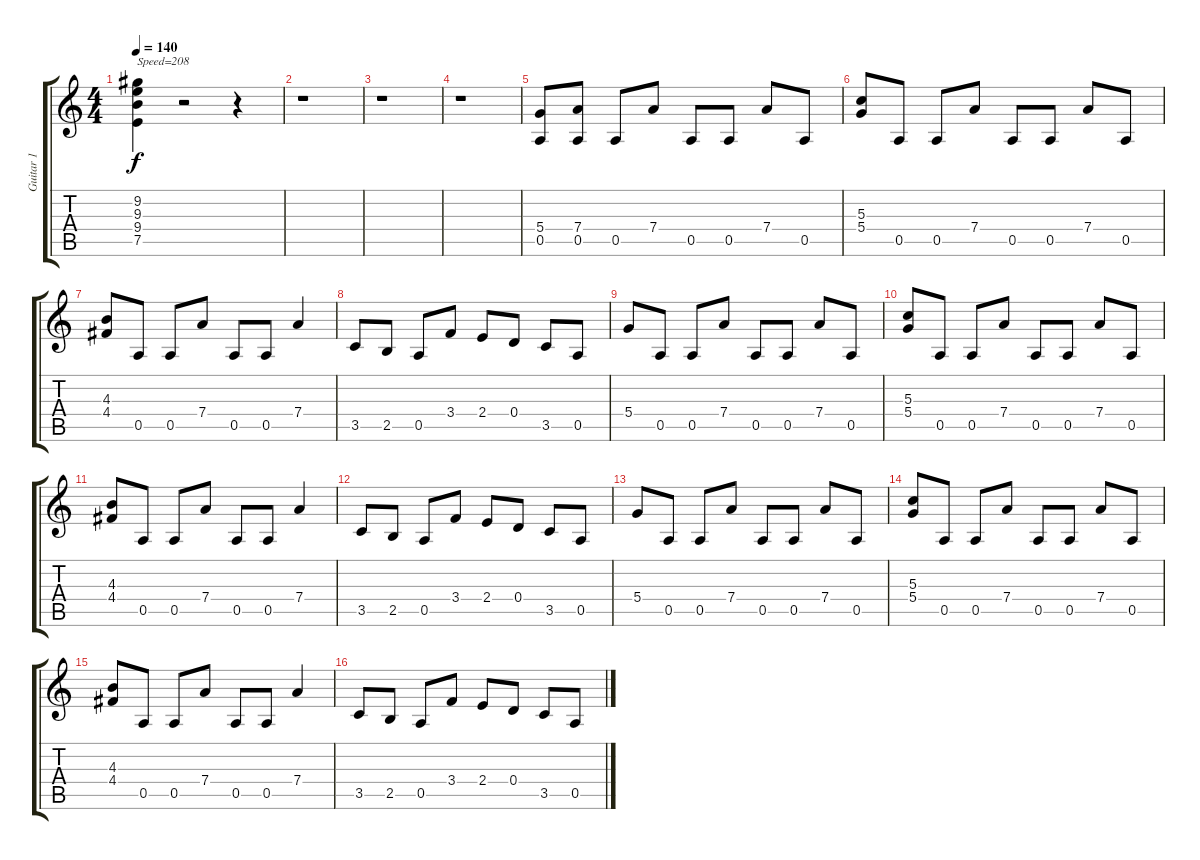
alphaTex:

\track ("Guitar 1" "Guitar 1") {mute instrument overdrivenguitar}
\staff {score tabs}
\tuning (E4 B3 G3 D3 A2 E2) {hide}
\ts (4 4)
\tempo 140
\clef g2
\ks c
(9.2 9.3 9.4 7.5).4{txt "Speed=208" dy f} r.2 r.4 |
r.1 |
r.1 |
r.1 |
(5.4 0.5).8 (7.4 0.5).8 0.5.8 7.4.8 0.5.8 0.5.8 7.4.8 0.5.8 |
(5.3 5.4).8 0.5.8 0.5.8 7.4.8 0.5.8 0.5.8 7.4.8 0.5.8 |
(4.3 4.4).8 0.5.8 0.5.8 7.4.8 0.5.8 0.5.8 7.4.4 |
3.5.8 2.5.8 0.5.8 3.4.8 2.4.8 0.4.8 3.5.8 0.5.8 |
5.4.8 0.5.8 0.5.8 7.4.8 0.5.8 0.5.8 7.4.8 0.5.8 |
(5.3 5.4).8 0.5.8 0.5.8 7.4.8 0.5.8 0.5.8 7.4.8 0.5.8 |
(4.3 4.4).8 0.5.8 0.5.8 7.4.8 0.5.8 0.5.8 7.4.4 |
3.5.8 2.5.8 0.5.8 3.4.8 2.4.8 0.4.8 3.5.8 0.5.8 |
5.4.8 0.5.8 0.5.8 7.4.8 0.5.8 0.5.8 7.4.8 0.5.8 |
(5.3 5.4).8 0.5.8 0.5.8 7.4.8 0.5.8 0.5.8 7.4.8 0.5.8 |
(4.3 4.4).8 0.5.8 0.5.8 7.4.8 0.5.8 0.5.8 7.4.4 |
3.5.8 2.5.8 0.5.8 3.4.8 2.4.8 0.4.8 3.5.8 0.5.8
